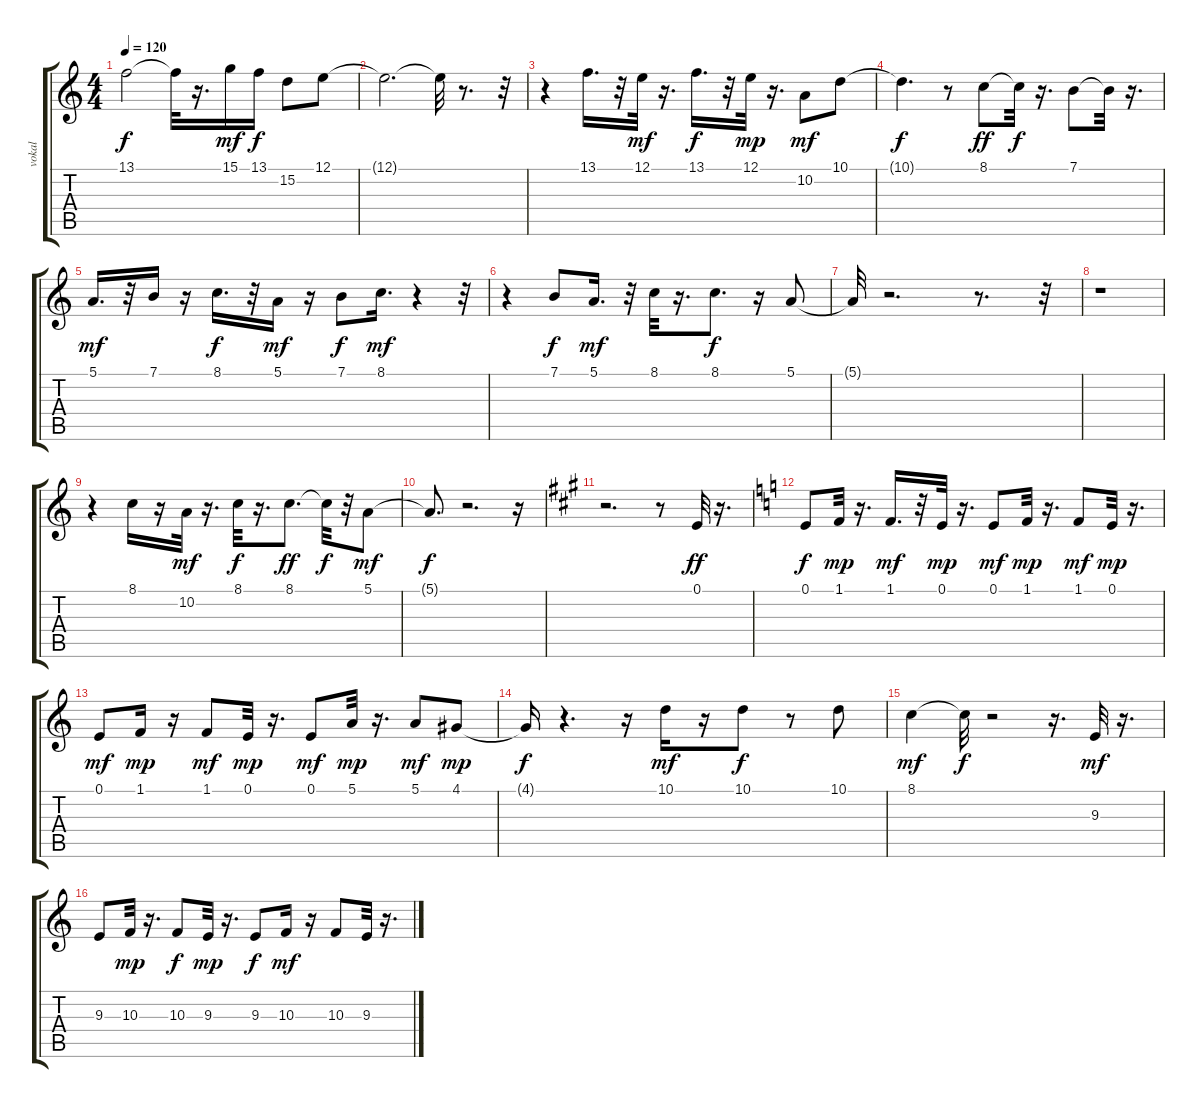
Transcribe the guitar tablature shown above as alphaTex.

\track ("vokal" "vokal") {mute instrument lead2sawtooth}
\staff {score tabs}
\tuning (E4 B3 G3 D3 A2 E2) {hide}
\ts (4 4)
\tempo 120
\clef g2
\ks c
13.1{t}.2{dy f} 13.1{t}.32 r.16{d} 15.1.16{dy mf} 13.1.16{dy f} 15.2.8 12.1.8 |
12.1{t}.2{d} 12.1{t}.32 r.8{d} r.32 |
r.4 13.1.16{d} r.32 12.1.32{dy mf} r.16{d} 13.1.16{d dy f} r.32 12.1.32{dy mp} r.16{d} 10.2.8{dy mf} 10.1.8 |
10.1{t}.4{d dy f} r.8 8.1.8{dy ff} 8.1{t}.32{dy f} r.16{d} 7.1.8 7.1{t}.32 r.16{d} |
5.1.16{d dy mf} r.32 7.1.16 r.16 8.1.16{d dy f} r.32 5.1.16{dy mf} r.16 7.1.8{dy f} 8.1.16{d dy mf} r.4 r.32 |
r.4 7.1.8{dy f} 5.1.16{d dy mf} r.32 8.1.32 r.16{d} 8.1.8{d dy f} r.16 5.1.8 |
5.1{t}.32 r.2{d} r.8{d} r.32 |
r.1 |
r.4 8.1.16 r.16 10.2.32{dy mf} r.16{d} 8.1.32{dy f} r.16{d} 8.1.8{d dy ff} 8.1{t}.32{dy f} r.32 5.1.8{dy mf} |
5.1{t}.8{d dy f} r.2{d} r.16 |
\ks a
r.2{d} r.8 0.1.32{dy ff} r.16{d} |
\ks c
0.1.8{dy f} 1.1.32{dy mp} r.16{d} 1.1.16{d dy mf} r.32 0.1.32{dy mp} r.16{d} 0.1.8{dy mf} 1.1.32{dy mp} r.16{d} 1.1.8{dy mf} 0.1.32{dy mp} r.16{d} |
0.1.8{dy mf} 1.1.16{dy mp} r.16 1.1.8{dy mf} 0.1.32{dy mp} r.16{d} 0.1.8{dy mf} 5.1.32{dy mp} r.16{d} 5.1.8{dy mf} 4.1.8{dy mp} |
4.1{t}.16{dy f} r.4{d} r.16 10.1.16{dy mf} r.16 10.1.8{dy f} r.8 10.1.8 |
8.1.4{dy mf} 8.1{t}.32{dy f} r.2 r.16{d} 9.3.32{dy mf} r.16{d} |
9.3.8 10.3.32{dy mp} r.16{d} 10.3.8{dy f} 9.3.32{dy mp} r.16{d} 9.3.8{dy f} 10.3.16{dy mf} r.16 10.3.8 9.3.32 r.16{d}
